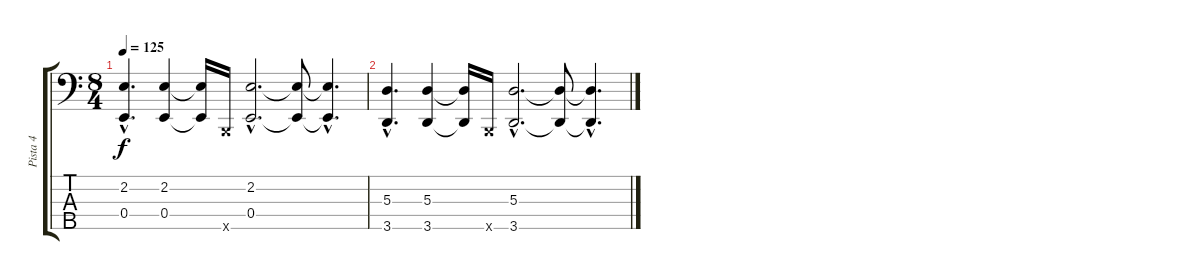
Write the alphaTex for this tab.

\track ("Pista 4" "Pista 4") {instrument electricbasspick}
\staff {score tabs}
\tuning (G2 D2 A1 E1 B0) {hide}
\ts (8 4)
\tempo 125
\clef f4
\ks c
(2.2{hac} 0.4{hac}).4{d dy f} (2.2 0.4).4 (2.2{t} 0.4{t}).16 0.5{x}.16 (2.2{hac} 0.4{hac}).2{d} (2.2{t} 0.4{t}).8 (2.2{hac t} 0.4{hac t}).4{d} |
(5.3{hac} 3.5{hac}).4{d} (5.3 3.5).4 (5.3{t} 3.5{t}).16 0.5{x}.16 (5.3{hac} 3.5{hac}).2{d} (5.3{t} 3.5{t}).8 (5.3{hac t} 3.5{hac t}).4{d}
